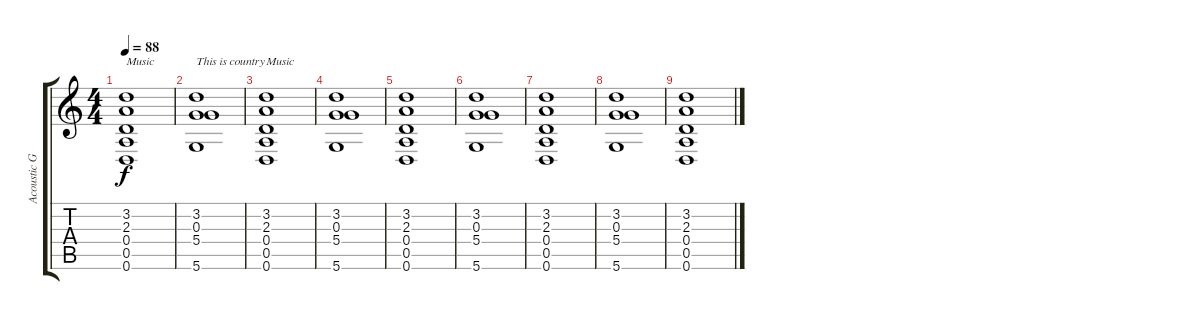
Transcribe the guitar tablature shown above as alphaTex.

\track ("Acoustic Guitar" "Acoustic G") {instrument acousticguitarsteel}
\staff {score tabs}
\tuning (E4 B3 G3 D3 A2 D2) {hide}
\ts (4 4)
\tempo 88
\clef g2
\ks c
(3.2 2.3 0.4 0.5 0.6).1{txt "Music" dy f} |
(3.2 0.3 5.4 5.6).1{txt "This is country"} |
(3.2 2.3 0.4 0.5 0.6).1{txt "Music"} |
(3.2 0.3 5.4 5.6).1 |
(3.2 2.3 0.4 0.5 0.6).1 |
(3.2 0.3 5.4 5.6).1 |
(3.2 2.3 0.4 0.5 0.6).1 |
(3.2 0.3 5.4 5.6).1 |
(3.2 2.3 0.4 0.5 0.6).1
